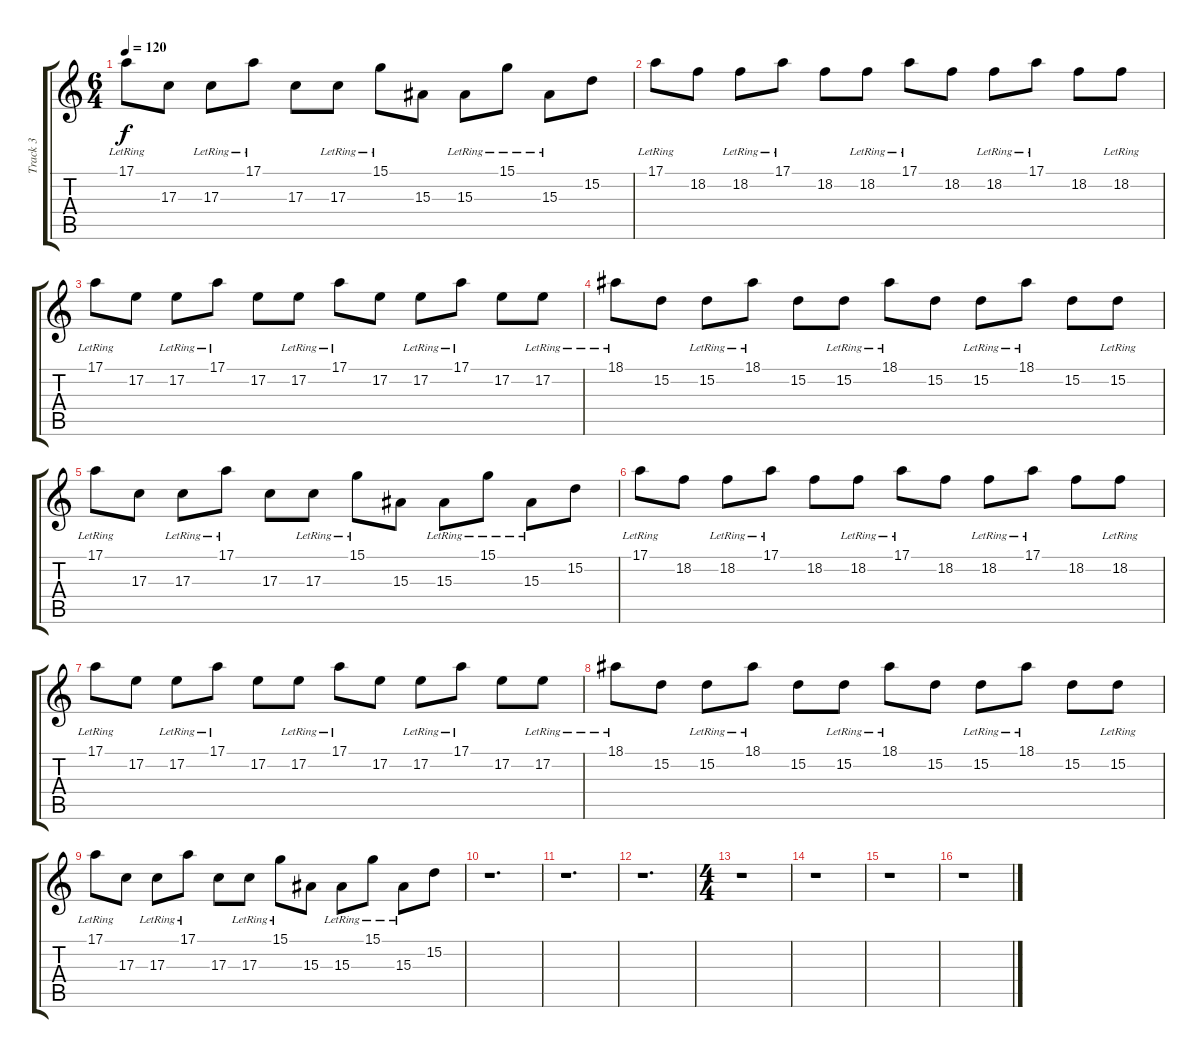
\track ("Track 3" "Track 3") {instrument acousticgrandpiano}
\staff {score tabs}
\tuning (E4 B3 G3 D3 A2 E2) {hide}
\ts (6 4)
\tempo 120
\clef g2
\ks c
17.1{lr}.8{dy f} 17.3.8 17.3{lr}.8 17.1{lr}.8 17.3.8 17.3{lr}.8 15.1{lr}.8 15.3.8 15.3{lr}.8 15.1{lr}.8 15.3{lr}.8 15.2.8 |
17.1{lr}.8{volume 13} 18.2.8 18.2{lr}.8 17.1{lr}.8 18.2.8 18.2{lr}.8 17.1{lr}.8 18.2.8 18.2{lr}.8 17.1{lr}.8 18.2.8 18.2{lr}.8 |
17.1{lr}.8 17.2.8 17.2{lr}.8 17.1{lr}.8 17.2.8 17.2{lr}.8 17.1{lr}.8 17.2.8 17.2{lr}.8 17.1{lr}.8 17.2.8 17.2{lr}.8 |
18.1{lr}.8 15.2.8 15.2{lr}.8 18.1{lr}.8 15.2.8 15.2{lr}.8 18.1{lr}.8 15.2.8 15.2{lr}.8 18.1{lr}.8 15.2.8 15.2{lr}.8 |
17.1{lr}.8 17.3.8 17.3{lr}.8 17.1{lr}.8 17.3.8 17.3{lr}.8 15.1{lr}.8 15.3.8 15.3{lr}.8 15.1{lr}.8 15.3{lr}.8 15.2.8 |
17.1{lr}.8{volume 13} 18.2.8 18.2{lr}.8 17.1{lr}.8 18.2.8 18.2{lr}.8 17.1{lr}.8 18.2.8 18.2{lr}.8 17.1{lr}.8 18.2.8 18.2{lr}.8 |
17.1{lr}.8 17.2.8 17.2{lr}.8 17.1{lr}.8 17.2.8 17.2{lr}.8 17.1{lr}.8 17.2.8 17.2{lr}.8 17.1{lr}.8 17.2.8 17.2{lr}.8 |
18.1{lr}.8 15.2.8 15.2{lr}.8 18.1{lr}.8 15.2.8 15.2{lr}.8 18.1{lr}.8 15.2.8 15.2{lr}.8 18.1{lr}.8 15.2.8 15.2{lr}.8 |
17.1{lr}.8 17.3.8 17.3{lr}.8 17.1{lr}.8 17.3.8 17.3{lr}.8 15.1{lr}.8 15.3.8 15.3{lr}.8 15.1{lr}.8 15.3{lr}.8 15.2.8 |
r.1{d} |
r.1{d} |
r.1{d} |
\ts (4 4)
r.1 |
r.1 |
r.1 |
r.1
